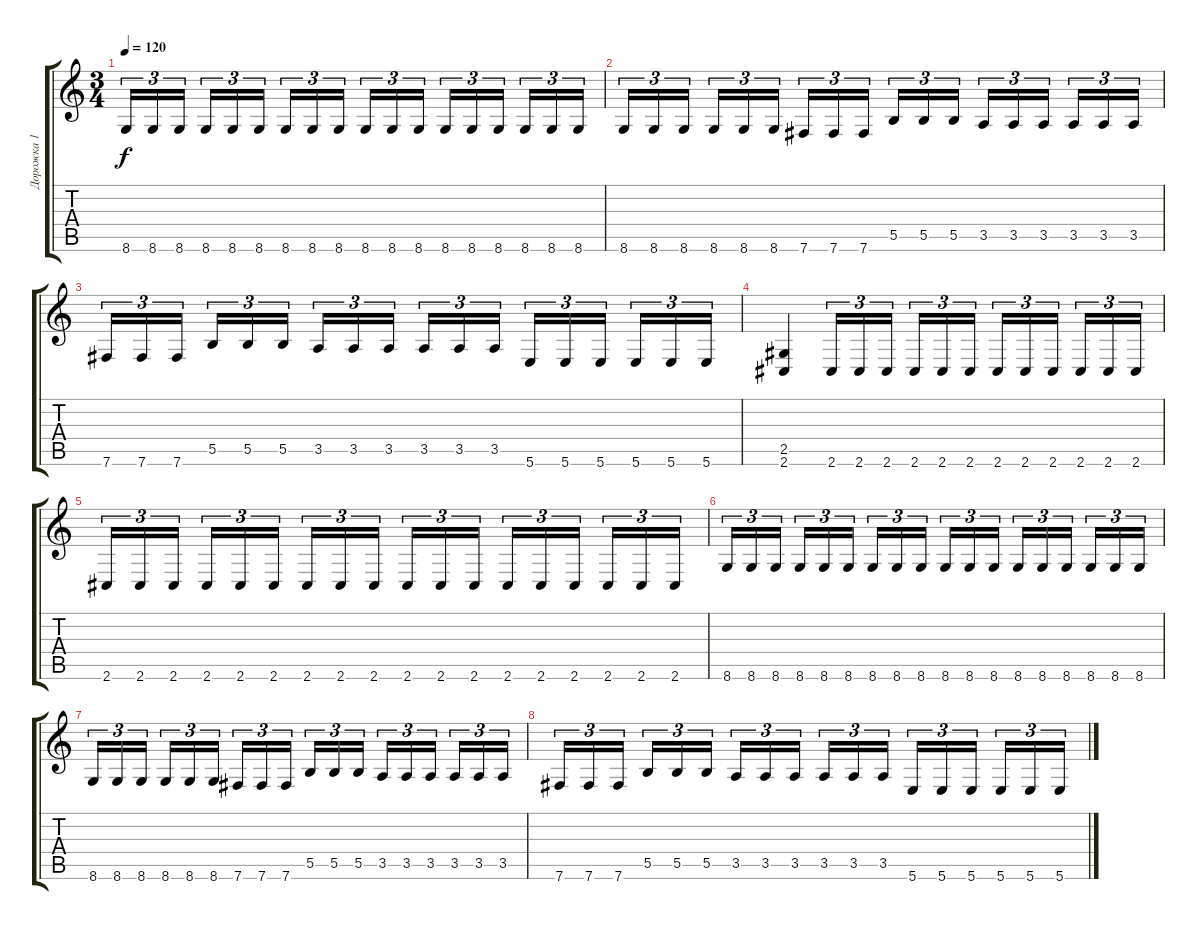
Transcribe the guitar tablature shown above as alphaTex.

\track ("Дорожка 1" "Дорожка 1") {instrument distortionguitar}
\staff {score tabs}
\tuning (Db4 Ab3 E3 B2 Gb2 B1) {hide}
\ts (3 4)
\tempo 120
\clef g2
\ks c
8.6.16{tu (3 2) dy f} 8.6.16{tu (3 2)} 8.6.16{tu (3 2) beam splitsecondary} 8.6.16{tu (3 2)} 8.6.16{tu (3 2)} 8.6.16{tu (3 2)} 8.6.16{tu (3 2)} 8.6.16{tu (3 2)} 8.6.16{tu (3 2) beam splitsecondary} 8.6.16{tu (3 2)} 8.6.16{tu (3 2)} 8.6.16{tu (3 2)} 8.6.16{tu (3 2)} 8.6.16{tu (3 2)} 8.6.16{tu (3 2) beam splitsecondary} 8.6.16{tu (3 2)} 8.6.16{tu (3 2)} 8.6.16{tu (3 2)} |
8.6.16{tu (3 2)} 8.6.16{tu (3 2)} 8.6.16{tu (3 2) beam splitsecondary} 8.6.16{tu (3 2)} 8.6.16{tu (3 2)} 8.6.16{tu (3 2)} 7.6.16{tu (3 2)} 7.6.16{tu (3 2)} 7.6.16{tu (3 2) beam splitsecondary} 5.5.16{tu (3 2)} 5.5.16{tu (3 2)} 5.5.16{tu (3 2)} 3.5.16{tu (3 2)} 3.5.16{tu (3 2)} 3.5.16{tu (3 2) beam splitsecondary} 3.5.16{tu (3 2)} 3.5.16{tu (3 2)} 3.5.16{tu (3 2)} |
7.6.16{tu (3 2)} 7.6.16{tu (3 2)} 7.6.16{tu (3 2) beam splitsecondary} 5.5.16{tu (3 2)} 5.5.16{tu (3 2)} 5.5.16{tu (3 2)} 3.5.16{tu (3 2)} 3.5.16{tu (3 2)} 3.5.16{tu (3 2) beam splitsecondary} 3.5.16{tu (3 2)} 3.5.16{tu (3 2)} 3.5.16{tu (3 2)} 5.6.16{tu (3 2)} 5.6.16{tu (3 2)} 5.6.16{tu (3 2) beam splitsecondary} 5.6.16{tu (3 2)} 5.6.16{tu (3 2)} 5.6.16{tu (3 2)} |
(2.5 2.6).4 2.6.16{tu (3 2)} 2.6.16{tu (3 2)} 2.6.16{tu (3 2) beam splitsecondary} 2.6.16{tu (3 2)} 2.6.16{tu (3 2)} 2.6.16{tu (3 2)} 2.6.16{tu (3 2)} 2.6.16{tu (3 2)} 2.6.16{tu (3 2) beam splitsecondary} 2.6.16{tu (3 2)} 2.6.16{tu (3 2)} 2.6.16{tu (3 2)} |
2.6.16{tu (3 2)} 2.6.16{tu (3 2)} 2.6.16{tu (3 2) beam splitsecondary} 2.6.16{tu (3 2)} 2.6.16{tu (3 2)} 2.6.16{tu (3 2)} 2.6.16{tu (3 2)} 2.6.16{tu (3 2)} 2.6.16{tu (3 2) beam splitsecondary} 2.6.16{tu (3 2)} 2.6.16{tu (3 2)} 2.6.16{tu (3 2)} 2.6.16{tu (3 2)} 2.6.16{tu (3 2)} 2.6.16{tu (3 2) beam splitsecondary} 2.6.16{tu (3 2)} 2.6.16{tu (3 2)} 2.6.16{tu (3 2)} |
8.6.16{tu (3 2)} 8.6.16{tu (3 2)} 8.6.16{tu (3 2) beam splitsecondary} 8.6.16{tu (3 2)} 8.6.16{tu (3 2)} 8.6.16{tu (3 2)} 8.6.16{tu (3 2)} 8.6.16{tu (3 2)} 8.6.16{tu (3 2) beam splitsecondary} 8.6.16{tu (3 2)} 8.6.16{tu (3 2)} 8.6.16{tu (3 2)} 8.6.16{tu (3 2)} 8.6.16{tu (3 2)} 8.6.16{tu (3 2) beam splitsecondary} 8.6.16{tu (3 2)} 8.6.16{tu (3 2)} 8.6.16{tu (3 2)} |
8.6.16{tu (3 2)} 8.6.16{tu (3 2)} 8.6.16{tu (3 2) beam splitsecondary} 8.6.16{tu (3 2)} 8.6.16{tu (3 2)} 8.6.16{tu (3 2)} 7.6.16{tu (3 2)} 7.6.16{tu (3 2)} 7.6.16{tu (3 2) beam splitsecondary} 5.5.16{tu (3 2)} 5.5.16{tu (3 2)} 5.5.16{tu (3 2)} 3.5.16{tu (3 2)} 3.5.16{tu (3 2)} 3.5.16{tu (3 2) beam splitsecondary} 3.5.16{tu (3 2)} 3.5.16{tu (3 2)} 3.5.16{tu (3 2)} |
7.6.16{tu (3 2)} 7.6.16{tu (3 2)} 7.6.16{tu (3 2) beam splitsecondary} 5.5.16{tu (3 2)} 5.5.16{tu (3 2)} 5.5.16{tu (3 2)} 3.5.16{tu (3 2)} 3.5.16{tu (3 2)} 3.5.16{tu (3 2) beam splitsecondary} 3.5.16{tu (3 2)} 3.5.16{tu (3 2)} 3.5.16{tu (3 2)} 5.6.16{tu (3 2)} 5.6.16{tu (3 2)} 5.6.16{tu (3 2) beam splitsecondary} 5.6.16{tu (3 2)} 5.6.16{tu (3 2)} 5.6.16{tu (3 2)}
